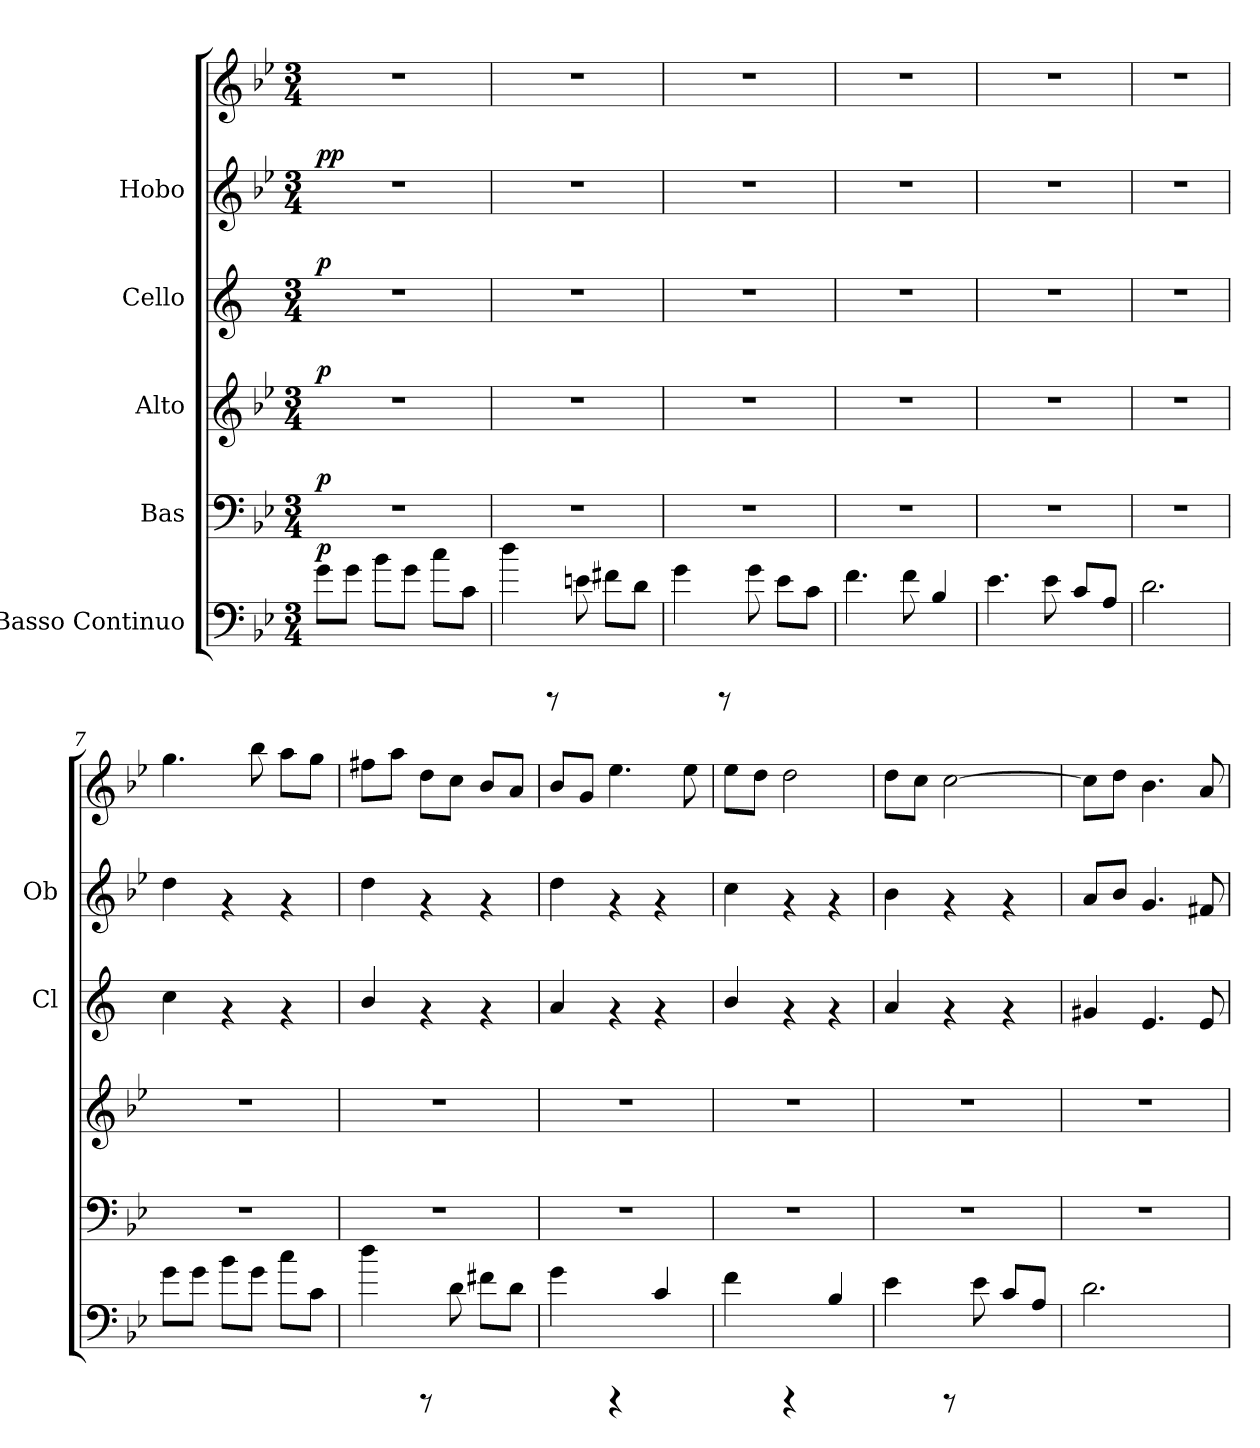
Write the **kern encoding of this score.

**kern	**dynam	**kern	**dynam	**kern	**dynam	**kern	**dynam	**kern	**kern	**dynam
*part5	*part5	*part4	*part4	*part3	*part3	*part2	*part2	*part1	*part1	*part1
*staff6	*staff6	*staff5	*staff5	*staff4	*staff4	*staff3	*staff3	*staff2	*staff1	*staff1/2
*I"Basso Continuo	*	*I"Bas	*	*I"Alto	*	*I"Cello	*	*I"Hobo	*	*
*	*	*	*	*	*	*I'Cl	*	*I'Ob	*	*
!!LO:PB:g=z
*stria5	*	*stria5	*	*stria5	*	*stria5	*	*stria5	*stria5	*
*clefF4	*	*clefF4	*	*clefG2	*	*clefG2	*	*clefG2	*clefG2	*
*ITrd7c12	*	*	*	*	*	*ITrd1c2	*	*	*	*
*k[b-e-]	*	*k[b-e-]	*	*k[b-e-]	*	*k[b-e-]	*	*k[b-e-]	*k[b-e-]	*
*B-:	*	*B-:	*	*B-:	*	*B-:	*	*B-:	*B-:	*
*M3/4	*	*M3/4	*	*M3/4	*	*M3/4	*	*M3/4	*M3/4	*
*MM90	*	*MM90	*	*MM90	*	*MM90	*	*MM90	*MM90	*
=1	=1	=1	=1	=1	=1	=1	=1	=1	=1	=1
!	!LO:DY:a	!	!LO:DY:a	!	!LO:DY:a	!	!LO:DY:a	!	!	!LO:DY:a=2
!	!	!	!	!	!	!	!	!	!	!LO:DY:n=1:a
8G\L	p	2.r	p	2.r	p	2.r	p	2.r	2.r	p p
8G\J	.	.	.	.	.	.	.	.	.	.
8B-\L	.	.	.	.	.	.	.	.	.	.
8G\J	.	.	.	.	.	.	.	.	.	.
8c\L	.	.	.	.	.	.	.	.	.	.
8C\J	.	.	.	.	.	.	.	.	.	.
=2	=2	=2	=2	=2	=2	=2	=2	=2	=2	=2
4d\	.	2.r	.	2.r	.	2.r	.	2.r	2.r	.
8rCCC	.	.	.	.	.	.	.	.	.	.
8En\	.	.	.	.	.	.	.	.	.	.
8F#X\L	.	.	.	.	.	.	.	.	.	.
8D\J	.	.	.	.	.	.	.	.	.	.
=3	=3	=3	=3	=3	=3	=3	=3	=3	=3	=3
4G\	.	2.r	.	2.r	.	2.r	.	2.r	2.r	.
8rCCC	.	.	.	.	.	.	.	.	.	.
8G\	.	.	.	.	.	.	.	.	.	.
8E-\L	.	.	.	.	.	.	.	.	.	.
8C\J	.	.	.	.	.	.	.	.	.	.
=4	=4	=4	=4	=4	=4	=4	=4	=4	=4	=4
4.F\	.	2.r	.	2.r	.	2.r	.	2.r	2.r	.
8F\	.	.	.	.	.	.	.	.	.	.
4BB-/	.	.	.	.	.	.	.	.	.	.
=5	=5	=5	=5	=5	=5	=5	=5	=5	=5	=5
4.E-\	.	2.r	.	2.r	.	2.r	.	2.r	2.r	.
8E-\	.	.	.	.	.	.	.	.	.	.
8C/L	.	.	.	.	.	.	.	.	.	.
8AA/J	.	.	.	.	.	.	.	.	.	.
=6	=6	=6	=6	=6	=6	=6	=6	=6	=6	=6
2.D\	.	2.r	.	2.r	.	2.r	.	2.r	2.r	.
=7	=7	=7	=7	=7	=7	=7	=7	=7	=7	=7
8G\L	.	2.r	.	2.r	.	4b-\	.	4dd\	4.gg\	.
8G\J	.	.	.	.	.	.	.	.	.	.
8B-\L	.	.	.	.	.	4rf	.	4rf	.	.
8G\J	.	.	.	.	.	.	.	.	8bb-\	.
8c\L	.	.	.	.	.	4rf	.	4rf	8aa\L	.
8C\J	.	.	.	.	.	.	.	.	8gg\J	.
!!LO:LB:g=z
=8	=8	=8	=8	=8	=8	=8	=8	=8	=8	=8
4d\	.	2.r	.	2.r	.	4a/	.	4dd\	8ff#X\L	.
.	.	.	.	.	.	.	.	.	8aa\J	.
8rCCC	.	.	.	.	.	4rf	.	4rf	8dd\L	.
8D\	.	.	.	.	.	.	.	.	8cc\J	.
8F#X\L	.	.	.	.	.	4rf	.	4rf	8b-/L	.
8D\J	.	.	.	.	.	.	.	.	8a/J	.
=9	=9	=9	=9	=9	=9	=9	=9	=9	=9	=9
4G\	.	2.r	.	2.r	.	4g/	.	4dd\	8b-/L	.
.	.	.	.	.	.	.	.	.	8g/J	.
4rCCC	.	.	.	.	.	4rf	.	4rf	4.ee-\	.
4C/	.	.	.	.	.	4rf	.	4rf	.	.
.	.	.	.	.	.	.	.	.	8ee-\	.
=10	=10	=10	=10	=10	=10	=10	=10	=10	=10	=10
4F\	.	2.r	.	2.r	.	4a/	.	4cc\	8ee-\L	.
.	.	.	.	.	.	.	.	.	8dd\J	.
4rCCC	.	.	.	.	.	4rf	.	4rf	2dd\	.
4BB-/	.	.	.	.	.	4rf	.	4rf	.	.
=11	=11	=11	=11	=11	=11	=11	=11	=11	=11	=11
4E-\	.	2.r	.	2.r	.	4g/	.	4b-\	8dd\L	.
.	.	.	.	.	.	.	.	.	8cc\J	.
8rCCC	.	.	.	.	.	4rf	.	4rf	[>2cc\	.
8E-\	.	.	.	.	.	.	.	.	.	.
8C/L	.	.	.	.	.	4rf	.	4rf	.	.
8AA/J	.	.	.	.	.	.	.	.	.	.
=12	=12	=12	=12	=12	=12	=12	=12	=12	=12	=12
2.D\	.	2.r	.	2.r	.	4f#X/	.	8a/L	8cc\L]	.
.	.	.	.	.	.	.	.	8b-/J	8dd\J	.
.	.	.	.	.	.	4.d/	.	4.g/	4.b-\	.
.	.	.	.	.	.	8d/	.	8f#X/	8a/	.
=	=	=	=	=	=	=	=	=	=	=
*-	*-	*-	*-	*-	*-	*-	*-	*-	*-	*-
